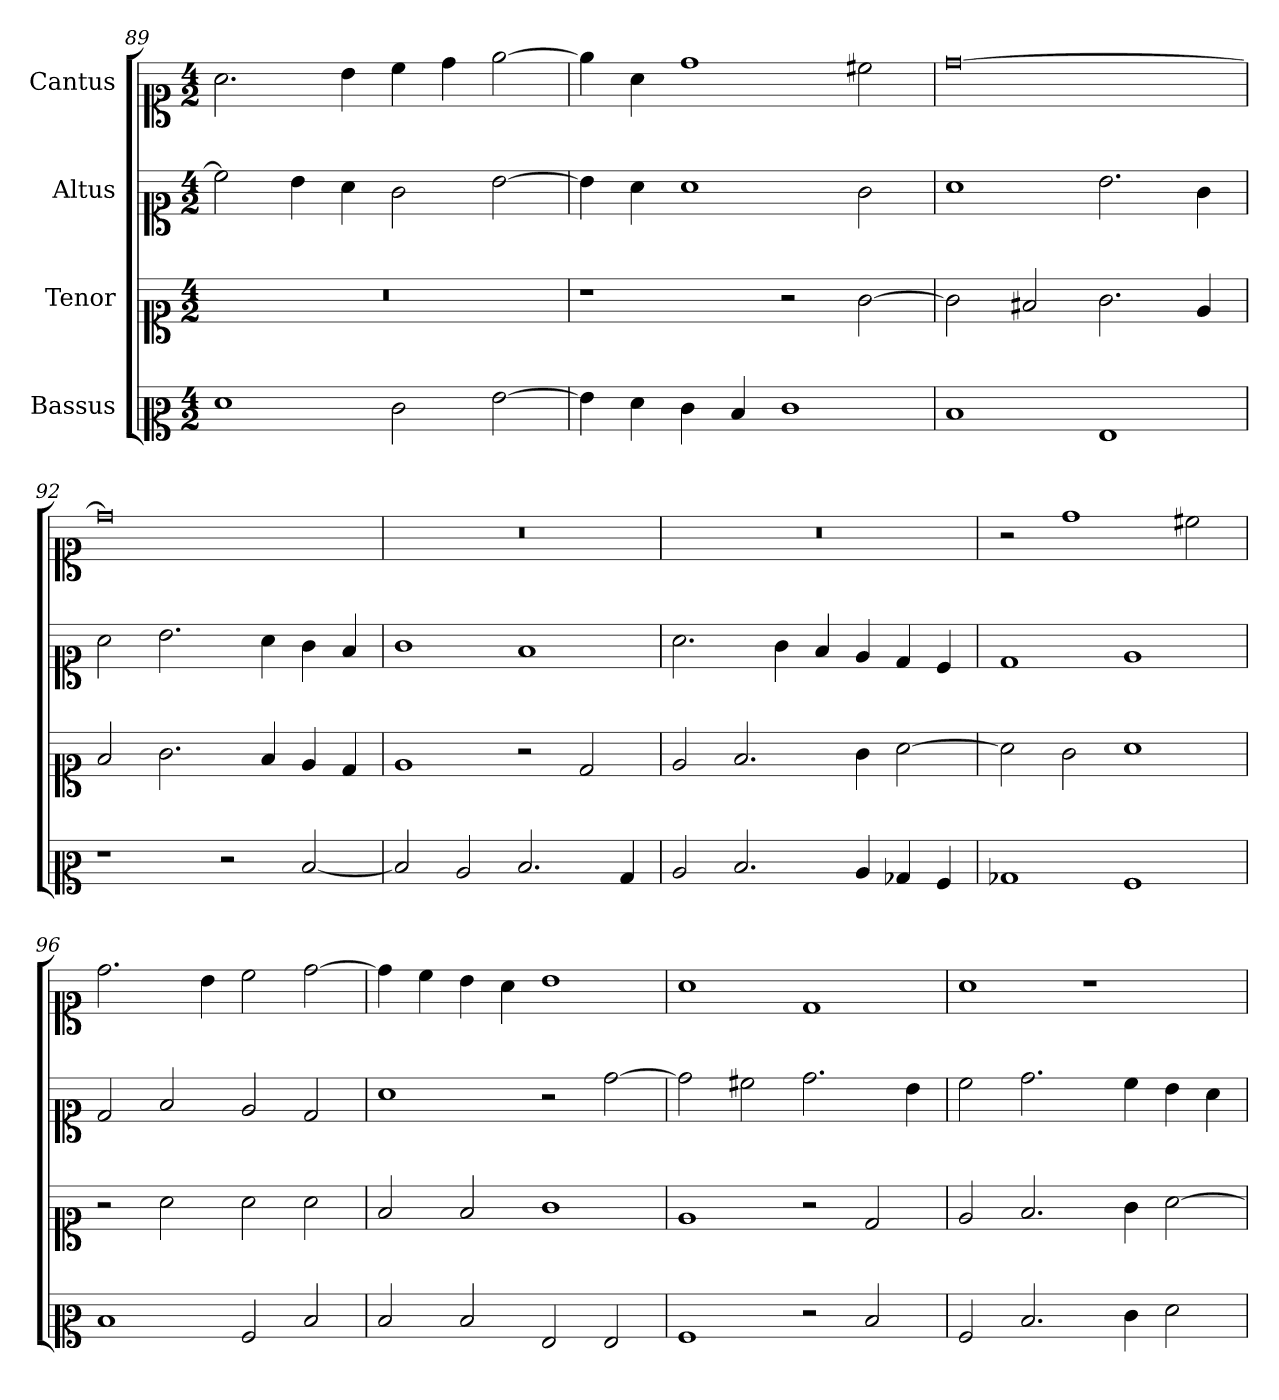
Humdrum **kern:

**kern	**kern	**kern	**kern
*part4	*part3	*part2	*part1
*staff4	*staff3	*staff2	*staff1
*I"Bassus	*I"Tenor	*I"Altus	*I"Cantus
*clefC2	*clefC1	*clefC1	*clefC1
*k[]	*k[]	*k[]	*k[]
*M4/2	*M4/2	*M4/2	*M4/2
=89	=89	=89	=89
1f\	0r	2cc\]	2.a\
.	.	4b\	.
.	.	4a\	4b\
2e\	.	2g\	4cc\
.	.	.	4dd\
[2g\	.	[2b\	[2ee\
=90	=90	=90	=90
4g\]	1r	4b\]	4ee\]
4f\	.	4a\	4a\
4e\	.	1a\	1dd\
4d/	.	.	.
1e\	2r	.	.
.	[2g\	2g\	2cc#X\
=91	=91	=91	=91
1d/	2g\]	1a\	[0dd\
.	2f#X/	.	.
1G/	2.g\	2.b\	.
.	4e/	4g\	.
=92	=92	=92	=92
1r	2f/	2a\	0dd\]
.	2.g\	2.b\	.
2r	.	.	.
.	4f/	4a\	.
[2d/	4e/	4g\	.
.	4d/	4f/	.
=93	=93	=93	=93
2d/]	1e/	1g\	0r
2c/	.	.	.
2.d/	2r	1f/	.
.	2d/	.	.
4B/	.	.	.
=94	=94	=94	=94
2c/	2e/	2.a\	0r
2.d/	2.f/	.	.
.	.	4g\	.
.	.	4f/	.
4c/	4g\	4e/	.
4B-X/	[2a\	4d/	.
4A/	.	4c/	.
=95	=95	=95	=95
1B-X/	2a\]	1d/	2r
.	2g\	.	1dd\
1A/	1a\	1e/	.
.	.	.	2cc#X\
=96	=96	=96	=96
1d/	2r	2d/	2.dd\
.	2a\	2f/	.
.	.	.	4b\
2A/	2a\	2e/	2cc\
2d/	2a\	2d/	[2dd\
=97	=97	=97	=97
2d/	2f/	1a\	4dd\]
.	.	.	4cc\
2d/	2f/	.	4b\
.	.	.	4a\
2G/	1g\	2r	1b\
2G/	.	[2dd\	.
=98	=98	=98	=98
1A/	1e/	2dd\]	1a\
.	.	2cc#X\	.
2r	2r	2.dd\	1d/
2d/	2d/	.	.
.	.	4b\	.
=99	=99	=99	=99
2A/	2e/	2cc\	1a\
2.d/	2.f/	2.dd\	.
.	.	.	1r
4e\	4g\	4cc\	.
2f\	[2a\	4b\	.
.	.	4a\	.
=	=	=	=
*-	*-	*-	*-
